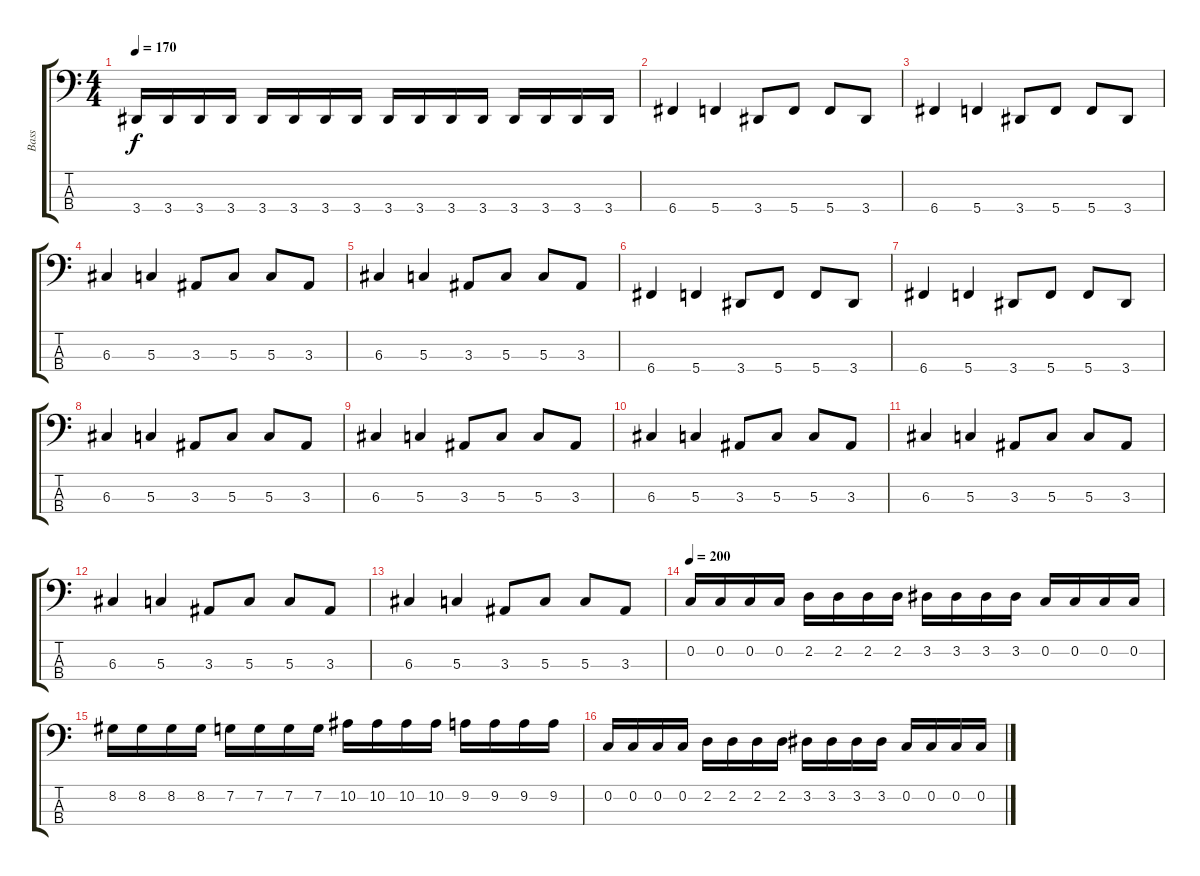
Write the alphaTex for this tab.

\track ("Bass" "Bass") {instrument electricbasspick}
\staff {score tabs}
\tuning (F2 C2 G1 C1) {hide}
\ts (4 4)
\tempo 170
\clef f4
\ks c
3.4.16{dy f} 3.4.16 3.4.16 3.4.16 3.4.16 3.4.16 3.4.16 3.4.16 3.4.16 3.4.16 3.4.16 3.4.16 3.4.16 3.4.16 3.4.16 3.4.16 |
6.4.4 5.4.4 3.4.8 5.4.8 5.4.8 3.4.8 |
6.4.4 5.4.4 3.4.8 5.4.8 5.4.8 3.4.8 |
6.3.4 5.3.4 3.3.8 5.3.8 5.3.8 3.3.8 |
6.3.4 5.3.4 3.3.8 5.3.8 5.3.8 3.3.8 |
6.4.4 5.4.4 3.4.8 5.4.8 5.4.8 3.4.8 |
6.4.4 5.4.4 3.4.8 5.4.8 5.4.8 3.4.8 |
6.3.4 5.3.4 3.3.8 5.3.8 5.3.8 3.3.8 |
6.3.4 5.3.4 3.3.8 5.3.8 5.3.8 3.3.8 |
6.3.4 5.3.4 3.3.8 5.3.8 5.3.8 3.3.8 |
6.3.4 5.3.4 3.3.8 5.3.8 5.3.8 3.3.8 |
6.3.4 5.3.4 3.3.8 5.3.8 5.3.8 3.3.8 |
6.3.4 5.3.4 3.3.8 5.3.8 5.3.8 3.3.8 |
\tempo 200
0.2.16 0.2.16 0.2.16 0.2.16 2.2.16 2.2.16 2.2.16 2.2.16 3.2.16 3.2.16 3.2.16 3.2.16 0.2.16 0.2.16 0.2.16 0.2.16 |
8.2.16 8.2.16 8.2.16 8.2.16 7.2.16 7.2.16 7.2.16 7.2.16 10.2.16 10.2.16 10.2.16 10.2.16 9.2.16 9.2.16 9.2.16 9.2.16 |
0.2.16 0.2.16 0.2.16 0.2.16 2.2.16 2.2.16 2.2.16 2.2.16 3.2.16 3.2.16 3.2.16 3.2.16 0.2.16 0.2.16 0.2.16 0.2.16
